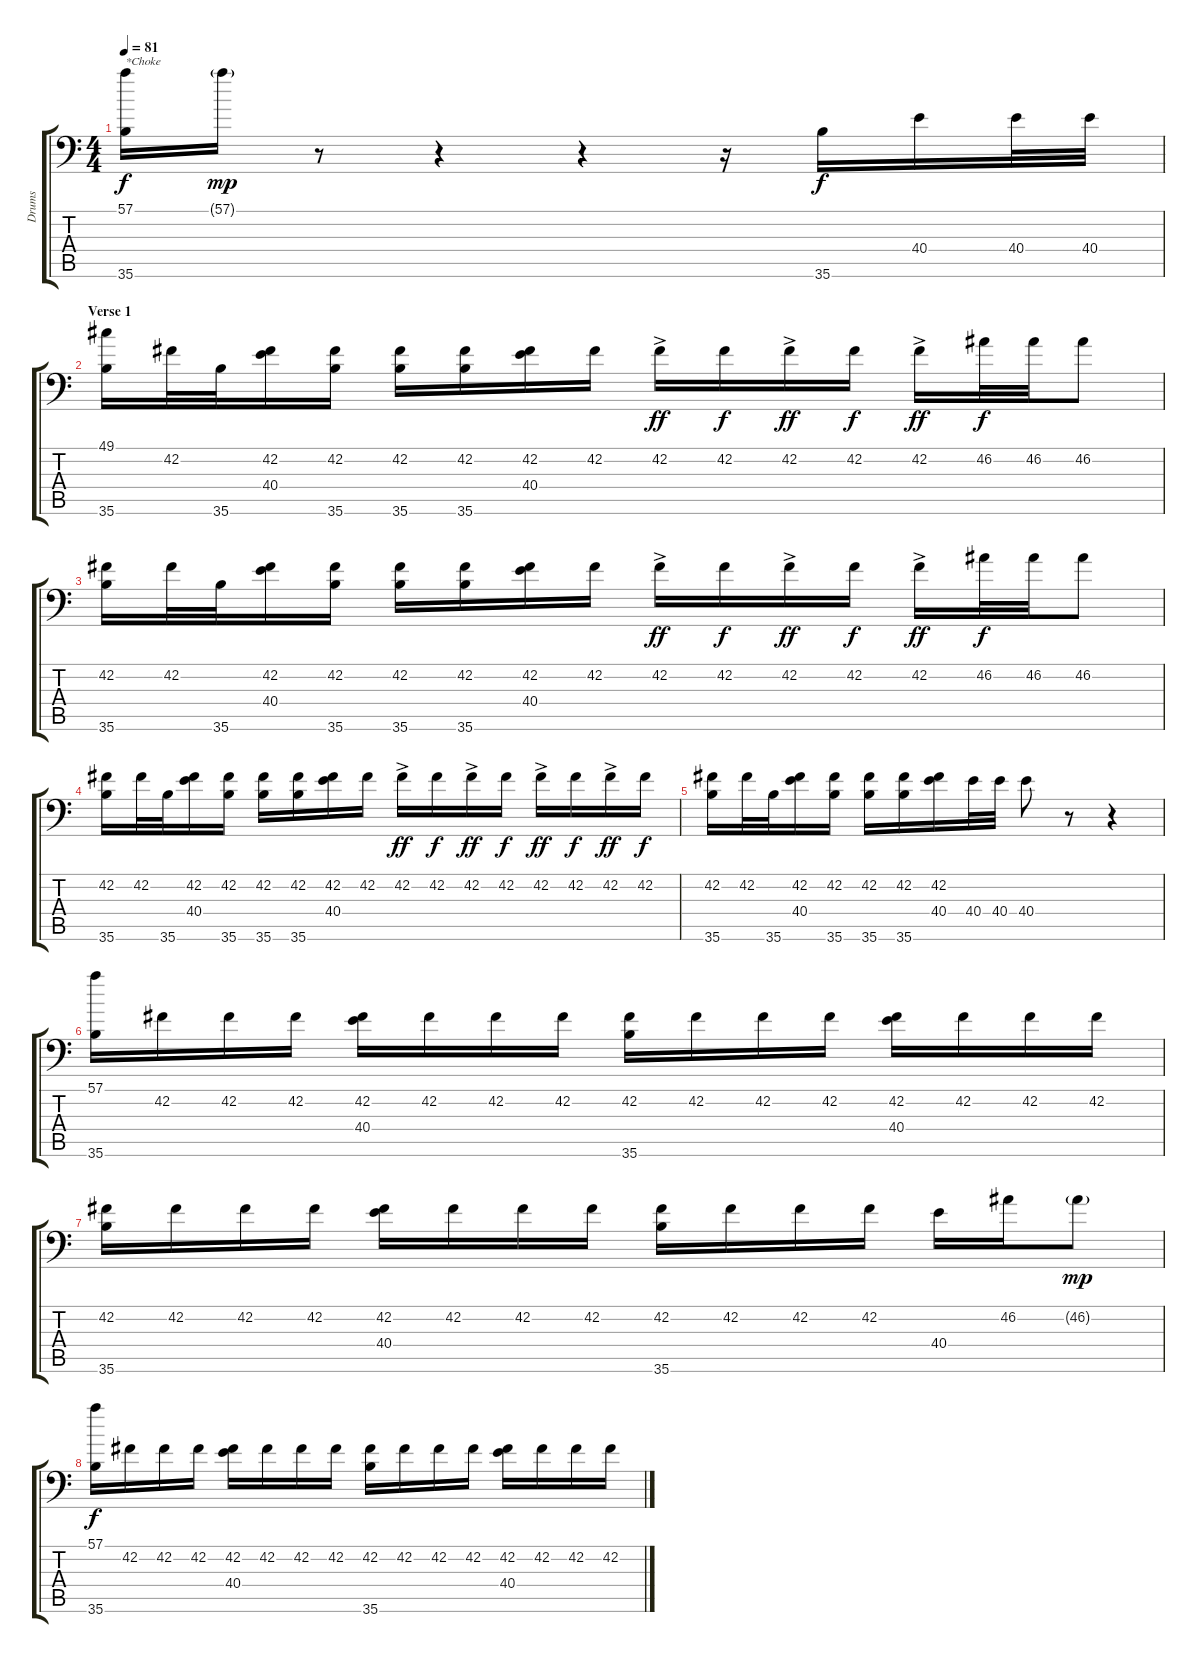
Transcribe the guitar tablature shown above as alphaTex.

\track ("Drums" "Drums") {instrument acousticgrandpiano}
\staff {score tabs}
\tuning (C-1 C-1 C-1 C-1 C-1 C-1) {hide}
\ts (4 4)
\tempo 81
\clef f4
\ks c
(57.1 35.6).16{txt "*Choke" dy f} 57.1{g}.16{dy mp} r.8 r.4 r.4 r.16 35.6.16{dy f} 40.4.16 40.4.32 40.4.32 |
\section ("" "Verse 1")
(49.1 35.6).16 42.2.32 35.6.32 (42.2 40.4).16 (42.2 35.6).16 (42.2 35.6).16 (42.2 35.6).16 (42.2 40.4).16 42.2.16 42.2{ac}.16{dy ff} 42.2.16{dy f} 42.2{ac}.16{dy ff} 42.2.16{dy f} 42.2{ac}.16{dy ff} 46.2.32{dy f} 46.2.32 46.2.8 |
(42.2 35.6).16 42.2.32 35.6.32 (42.2 40.4).16 (42.2 35.6).16 (42.2 35.6).16 (42.2 35.6).16 (42.2 40.4).16 42.2.16 42.2{ac}.16{dy ff} 42.2.16{dy f} 42.2{ac}.16{dy ff} 42.2.16{dy f} 42.2{ac}.16{dy ff} 46.2.32{dy f} 46.2.32 46.2.8 |
(42.2 35.6).16 42.2.32 35.6.32 (42.2 40.4).16 (42.2 35.6).16 (42.2 35.6).16 (42.2 35.6).16 (42.2 40.4).16 42.2.16 42.2{ac}.16{dy ff} 42.2.16{dy f} 42.2{ac}.16{dy ff} 42.2.16{dy f} 42.2{ac}.16{dy ff} 42.2.16{dy f} 42.2{ac}.16{dy ff} 42.2.16{dy f} |
(42.2 35.6).16 42.2.32 35.6.32 (42.2 40.4).16 (42.2 35.6).16 (42.2 35.6).16 (42.2 35.6).16 (42.2 40.4).16 40.4.32 40.4.32 40.4.8 r.8 r.4 |
(57.1 35.6).16 42.2.16 42.2.16 42.2.16 (42.2 40.4).16 42.2.16 42.2.16 42.2.16 (42.2 35.6).16 42.2.16 42.2.16 42.2.16 (42.2 40.4).16 42.2.16 42.2.16 42.2.16 |
(42.2 35.6).16 42.2.16 42.2.16 42.2.16 (42.2 40.4).16 42.2.16 42.2.16 42.2.16 (42.2 35.6).16 42.2.16 42.2.16 42.2.16 40.4.16 46.2.16 46.2{g}.8{dy mp} |
(57.1 35.6).16{dy f} 42.2.16 42.2.16 42.2.16 (42.2 40.4).16 42.2.16 42.2.16 42.2.16 (42.2 35.6).16 42.2.16 42.2.16 42.2.16 (42.2 40.4).16 42.2.16 42.2.16 42.2.16
